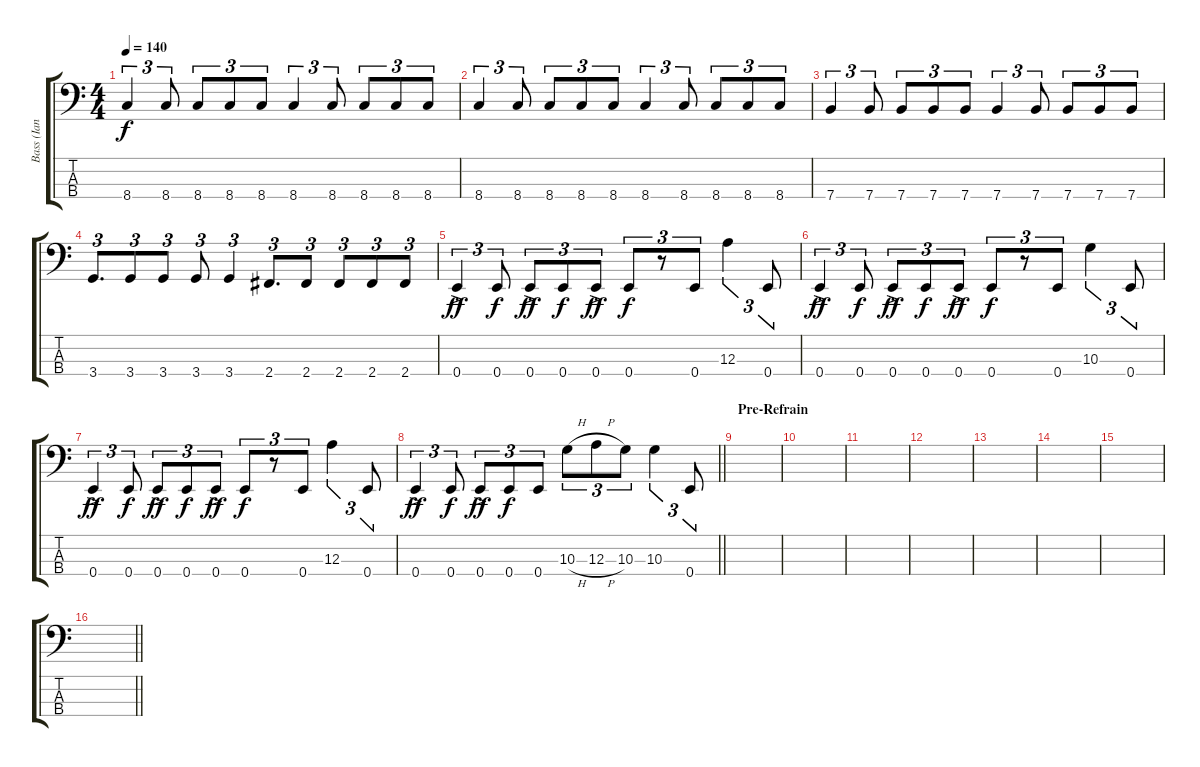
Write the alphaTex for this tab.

\track ("Bass (Ian Peres)" "Bass (Ian ") {instrument electricbassfinger}
\staff {score tabs}
\tuning (G2 D2 A1 E1) {hide}
\ts (4 4)
\tempo 140
\clef f4
\ks c
8.4.4{tu (3 2) dy f} 8.4.8{tu (3 2)} 8.4.8{tu (3 2)} 8.4.8{tu (3 2)} 8.4.8{tu (3 2)} 8.4.4{tu (3 2)} 8.4.8{tu (3 2)} 8.4.8{tu (3 2)} 8.4.8{tu (3 2)} 8.4.8{tu (3 2)} |
8.4.4{tu (3 2)} 8.4.8{tu (3 2)} 8.4.8{tu (3 2)} 8.4.8{tu (3 2)} 8.4.8{tu (3 2)} 8.4.4{tu (3 2)} 8.4.8{tu (3 2)} 8.4.8{tu (3 2)} 8.4.8{tu (3 2)} 8.4.8{tu (3 2)} |
7.4.4{tu (3 2)} 7.4.8{tu (3 2)} 7.4.8{tu (3 2)} 7.4.8{tu (3 2)} 7.4.8{tu (3 2)} 7.4.4{tu (3 2)} 7.4.8{tu (3 2)} 7.4.8{tu (3 2)} 7.4.8{tu (3 2)} 7.4.8{tu (3 2)} |
3.4.8{d tu (3 2)} 3.4.8{tu (3 2)} 3.4.8{tu (3 2)} 3.4.8{tu (3 2)} 3.4.4{tu (3 2)} 2.4.8{d tu (3 2)} 2.4.8{tu (3 2)} 2.4.8{tu (3 2)} 2.4.8{tu (3 2)} 2.4.8{tu (3 2)} |
0.4{ac}.4{tu (3 2) dy ff} 0.4.8{tu (3 2) dy f} 0.4{ac}.8{tu (3 2) dy ff} 0.4.8{tu (3 2) dy f} 0.4{ac}.8{tu (3 2) dy ff} 0.4.8{tu (3 2) dy f} r.8{tu (3 2)} 0.4.8{tu (3 2)} 12.3.4{tu (3 2)} 0.4.8{tu (3 2)} |
0.4{ac}.4{tu (3 2) dy ff} 0.4.8{tu (3 2) dy f} 0.4{ac}.8{tu (3 2) dy ff} 0.4.8{tu (3 2) dy f} 0.4{ac}.8{tu (3 2) dy ff} 0.4.8{tu (3 2) dy f} r.8{tu (3 2)} 0.4.8{tu (3 2)} 10.3.4{tu (3 2)} 0.4.8{tu (3 2)} |
0.4{ac}.4{tu (3 2) dy ff} 0.4.8{tu (3 2) dy f} 0.4{ac}.8{tu (3 2) dy ff} 0.4.8{tu (3 2) dy f} 0.4{ac}.8{tu (3 2) dy ff} 0.4.8{tu (3 2) dy f} r.8{tu (3 2)} 0.4.8{tu (3 2)} 12.3.4{tu (3 2)} 0.4.8{tu (3 2)} |
\barLineRight lightlight
0.4{ac}.4{tu (3 2) dy ff} 0.4.8{tu (3 2) dy f} 0.4{ac}.8{tu (3 2) dy ff} 0.4.8{tu (3 2) dy f} 0.4.8{tu (3 2)} 10.3{h}.8{tu (3 2)} 12.3{h}.8{tu (3 2)} 10.3.8{tu (3 2)} 10.3.4{tu (3 2)} 0.4.8{tu (3 2)} |
\section ("" "Pre-Refrain")
|
|
|
|
|
|
|
\barLineRight lightlight
